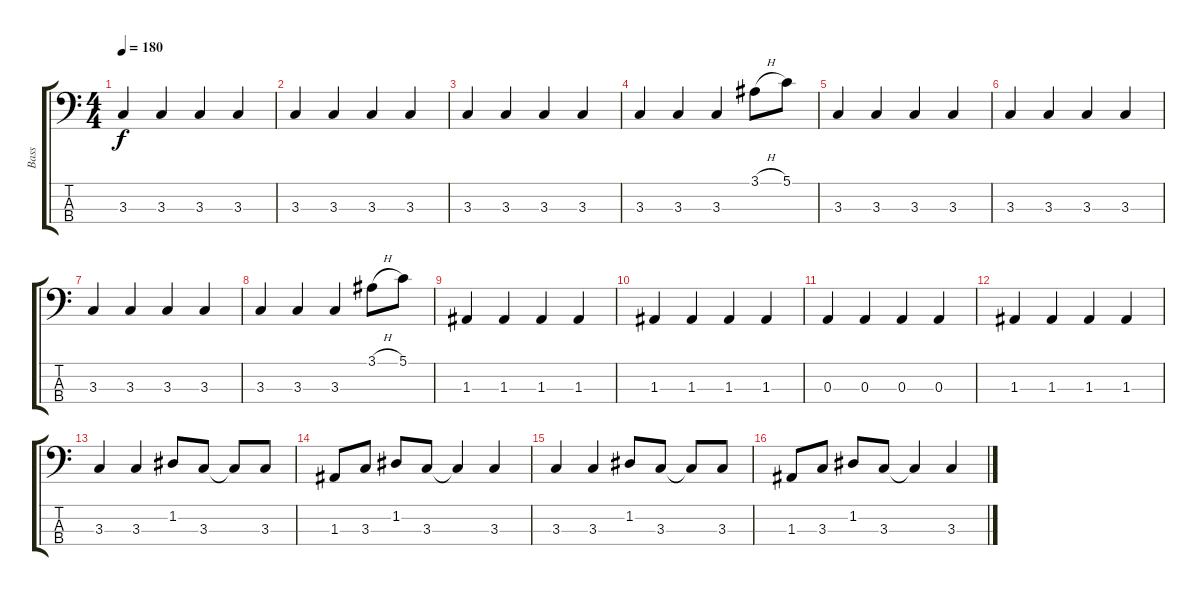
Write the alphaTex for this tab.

\track ("Bass" "Bass") {instrument synthbass2}
\staff {score tabs}
\tuning (G2 D2 A1 E1) {hide}
\ts (4 4)
\tempo 180
\clef f4
\ks c
3.3.4{dy f} 3.3.4 3.3.4 3.3.4 |
3.3.4 3.3.4 3.3.4 3.3.4 |
3.3.4 3.3.4 3.3.4 3.3.4 |
3.3.4 3.3.4 3.3.4 3.1{h}.8 5.1.8 |
3.3.4 3.3.4 3.3.4 3.3.4 |
3.3.4 3.3.4 3.3.4 3.3.4 |
3.3.4 3.3.4 3.3.4 3.3.4 |
3.3.4 3.3.4 3.3.4 3.1{h}.8 5.1.8 |
1.3.4 1.3.4 1.3.4 1.3.4 |
1.3.4 1.3.4 1.3.4 1.3.4 |
0.3.4 0.3.4 0.3.4 0.3.4 |
1.3.4 1.3.4 1.3.4 1.3.4 |
3.3.4 3.3.4 1.2.8 3.3.8 3.3{t}.8 3.3.8 |
1.3.8 3.3.8 1.2.8 3.3.8 3.3{t}.4 3.3.4 |
3.3.4 3.3.4 1.2.8 3.3.8 3.3{t}.8 3.3.8 |
1.3.8 3.3.8 1.2.8 3.3.8 3.3{t}.4 3.3.4
